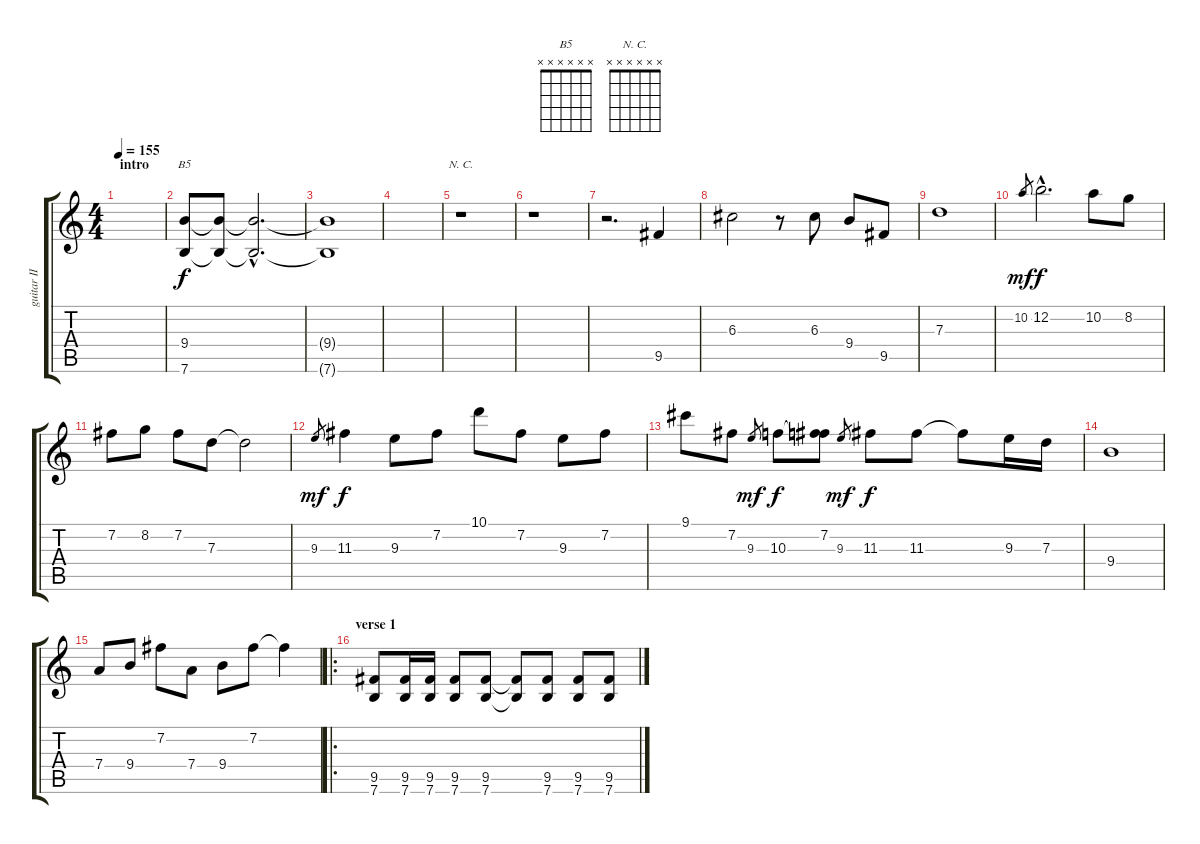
\track ("guitar II" "guitar II") {instrument distortionguitar}
\staff {score tabs}
\tuning (E4 B3 G3 D3 A2 E2) {hide}
\chord ("B5" x x x x x x) {firstfret 0}
\chord ("N. C." x x x x x x) {firstfret 0}
\ts (4 4)
\section ("" "intro")
\tempo 155
\clef g2
\ks c
|
(9.4 7.6).8{ch "B5" volume 0} (9.4{t} 7.6{t}).8{volume 16} (9.4{hac t} 7.6{hac t}).2{d} |
(9.4{t} 7.6{t}).1 |
|
r.1{ch "N. C."} |
r.1 |
r.2{d} 9.5.4{volume 14} |
6.3.2 r.8 6.3.8 9.4.8 9.5.8 |
7.3.1 |
10.2.8{gr dy mf} 12.2{hac}.2{d dy f} 10.2.8 8.2.8 |
7.2.8 8.2.8 7.2.8 7.3.8 7.3{t}.2 |
9.3.8{gr dy mf} 11.3.4{dy f} 9.3.8 7.2.8 10.1.8 7.2.8 9.3.8 7.2.8 |
9.1.8 7.2.8 9.3.8{gr dy mf} 10.3.8{dy f} (7.2 10.3{t}).8 9.3.8{gr dy mf} 11.3.8{dy f} 11.3.8 11.3{t}.8 9.3.16 7.3.16 |
9.4.1 |
7.4.8 9.4.8 7.2.8 7.4.8 9.4.8 7.2.8 7.2{t}.4 |
\ro
\section ("" "verse 1")
(9.5 7.6).8{volume 10 balance 16} (9.5 7.6).16 (9.5 7.6).16 (9.5 7.6).8 (9.5 7.6).8 (9.5{t} 7.6{t}).8 (9.5 7.6).8 (9.5 7.6).8 (9.5 7.6).8
